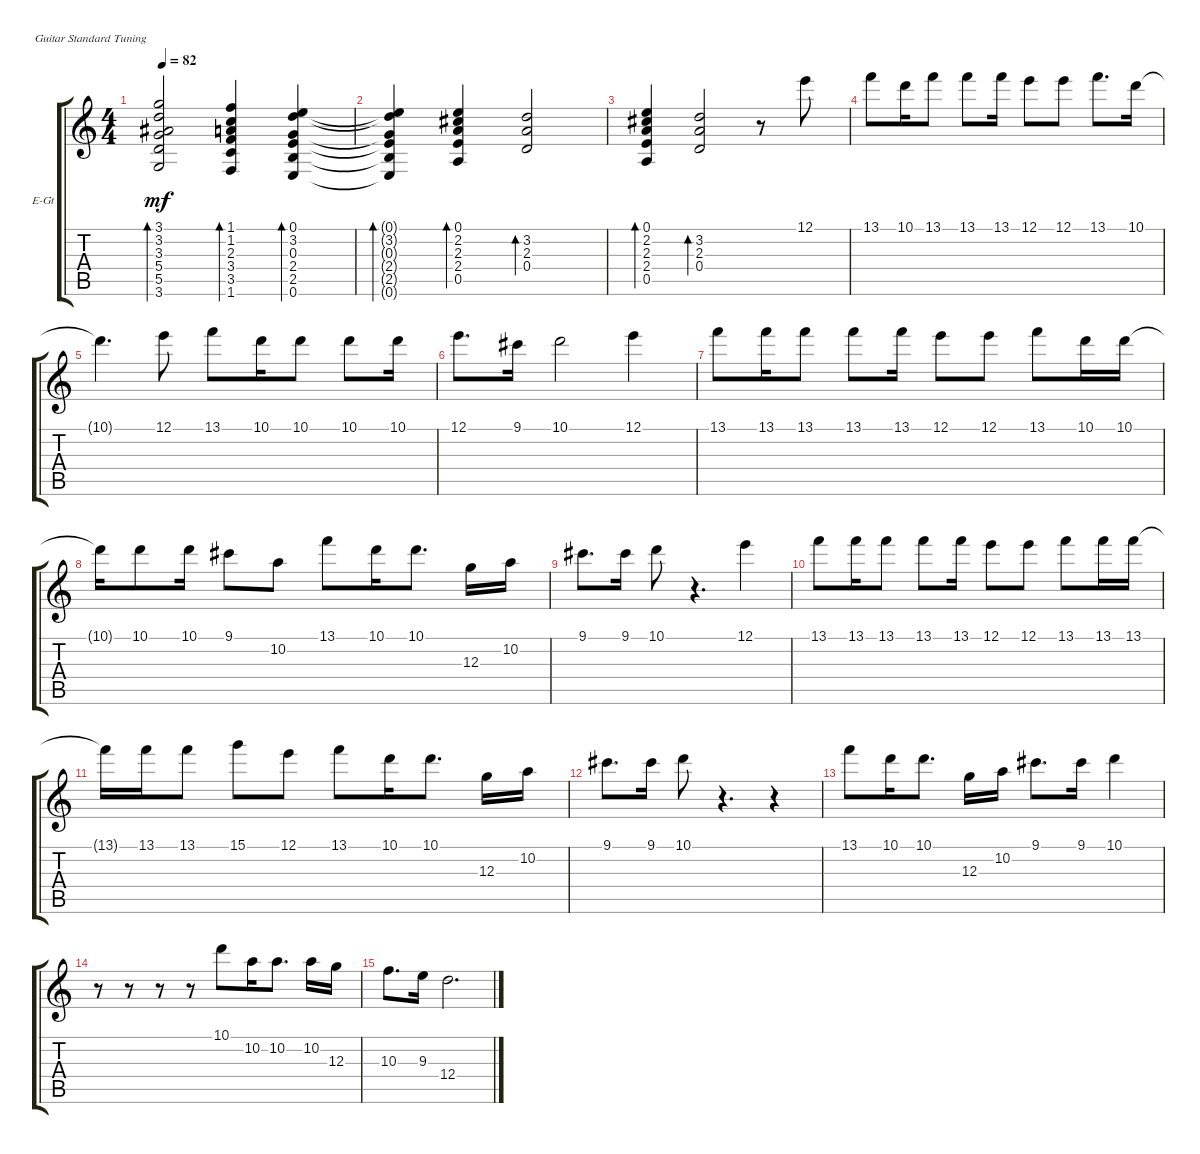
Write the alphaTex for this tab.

\defaultSystemsLayout 4
\bracketExtendMode groupsimilarinstruments
\firstSystemTrackNameOrientation horizontal
\otherSystemsTrackNameOrientation horizontal
\track ("Melody" "E-Gt") {instrument electricguitarclean}
\staff {score tabs}
\tuning (E4 B3 G3 D3 A2 E2)
\ts (4 4)
\tempo 82
\clef g2
\scale
0.333333
\ks c
(3.6 5.5 5.4 3.3 3.2 3.1).2{bd 104 dy mf} (1.1 1.2 2.3 3.4 3.5 1.6).4{bd 104} (0.6 2.5 2.4 0.3 3.2 0.1).4{bd 104} |
\scale
0.333333 (0.6{t} 2.5{t} 2.4{t} 0.3{t} 3.2{t} 0.1{t}).4{bd 104} (0.1 2.2 2.3 2.4 0.5).4{bd 104} (0.4 2.3 3.2).2{bd 104} |
\scale
0.333333 (0.1 2.2 2.3 2.4 0.5).4{bd 104} (0.4 2.3 3.2).2{bd 104} r.8 12.1.8 |
\scale
0.333333 13.1.8 10.1.16 13.1.8 13.1.8 13.1.16 12.1.8 12.1.8 13.1.8{d} 10.1.16 |
\scale
0.333333 10.1{t}.4{d} 12.1.8 13.1.8 10.1.16 10.1.8 10.1.8 10.1.16 |
\scale
0.333333 12.1.8{d} 9.1.16 10.1.2 12.1.4 |
\scale
0.333333 13.1.8 13.1.16 13.1.8 13.1.8 13.1.16 12.1.8 12.1.8 13.1.8 10.1.16 10.1.16 |
\scale
0.333333 10.1{t}.16 10.1.8 10.1.16 9.1.8 10.2.8 13.1.8 10.1.16 10.1.8{d} 12.3.16 10.2.16 |
\scale
0.333333 9.1.8{d} 9.1.16 10.1.8 r.4{d} 12.1.4 |
\scale
0.333333 13.1.8 13.1.16 13.1.8 13.1.8 13.1.16 12.1.8 12.1.8 13.1.8 13.1.16 13.1.16 |
\scale
0.333333 13.1{t}.16 13.1.16 13.1.8 15.1.8 12.1.8 13.1.8 10.1.16 10.1.8{d} 12.3.16 10.2.16 |
\scale
0.333333 9.1.8{d} 9.1.16 10.1.8 r.4{d} r.4 |
\scale
0.333333 13.1.8 10.1.16 10.1.8{d} 12.3.16 10.2.16 9.1.8{d} 9.1.16 10.1.4 |
\scale
0.333333 r.8 r.8 r.8 r.8 10.1.8 10.2.16 10.2.8{d} 10.2.16 12.3.16 |
\scale
0.333333 10.3.8{d} 9.3.16 12.4.2{d} |
\scale
0.333333
